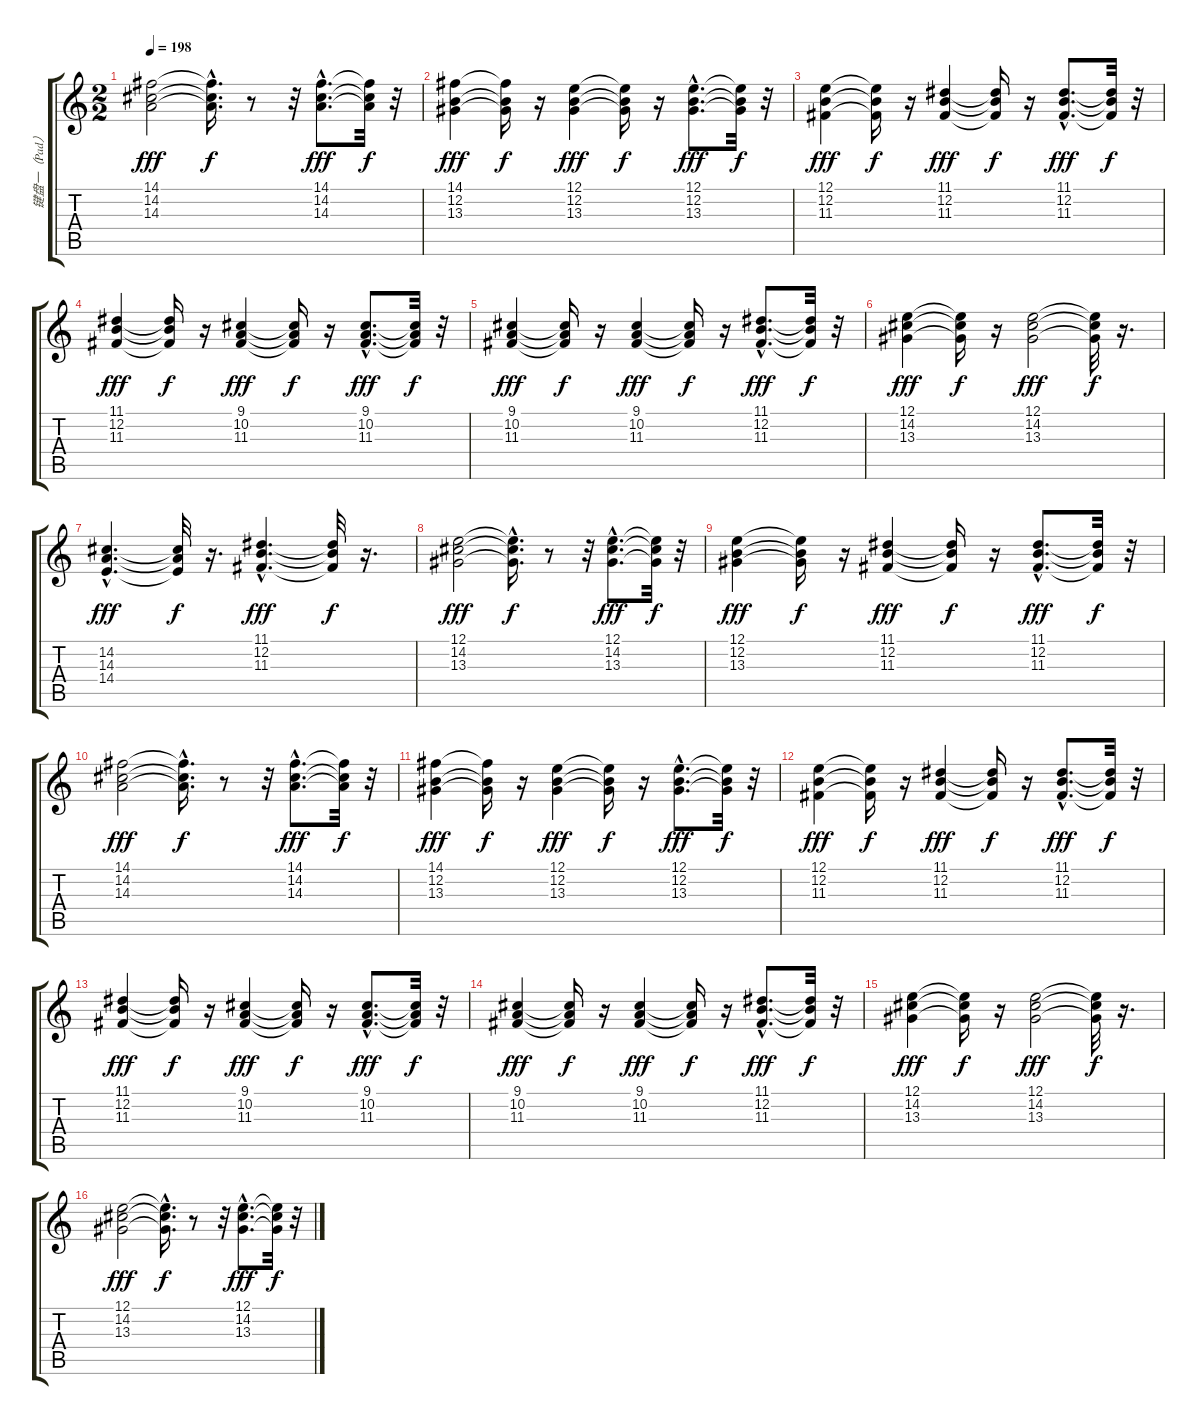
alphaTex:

\track ("键盘一（Pad）" "键盘一（Pad）") {instrument pad1newage}
\staff {score tabs}
\tuning (E4 B3 G3 D3 A2 E2) {hide}
\ts (2 2)
\tempo 198
\clef g2
\ks c
(14.1 14.2 14.3).2{dy fff} (14.1{hac t} 14.2{hac t} 14.3{hac t}).16{d dy f} r.8 r.32 (14.1{hac} 14.2{hac} 14.3{hac}).8{d dy fff} (14.1{t} 14.2{t} 14.3{t}).32{dy f} r.32 |
(14.1 12.2 13.3).4{dy fff} (14.1{t} 12.2{t} 13.3{t}).16{dy f} r.16 (12.1 12.2 13.3).4{dy fff} (12.1{t} 12.2{t} 13.3{t}).16{dy f} r.16 (12.1{hac} 12.2{hac} 13.3{hac}).8{d dy fff} (12.1{t} 12.2{t} 13.3{t}).32{dy f} r.32 |
(12.1 12.2 11.3).4{dy fff} (12.1{t} 12.2{t} 11.3{t}).16{dy f} r.16 (11.1 12.2 11.3).4{dy fff} (11.1{t} 12.2{t} 11.3{t}).16{dy f} r.16 (11.1{hac} 12.2{hac} 11.3{hac}).8{d dy fff} (11.1{t} 12.2{t} 11.3{t}).32{dy f} r.32 |
(11.1 12.2 11.3).4{dy fff} (11.1{t} 12.2{t} 11.3{t}).16{dy f} r.16 (9.1 10.2 11.3).4{dy fff} (9.1{t} 10.2{t} 11.3{t}).16{dy f} r.16 (9.1{hac} 10.2{hac} 11.3{hac}).8{d dy fff} (9.1{t} 10.2{t} 11.3{t}).32{dy f} r.32 |
(9.1 10.2 11.3).4{dy fff} (9.1{t} 10.2{t} 11.3{t}).16{dy f} r.16 (9.1 10.2 11.3).4{dy fff} (9.1{t} 10.2{t} 11.3{t}).16{dy f} r.16 (11.1{hac} 12.2{hac} 11.3{hac}).8{d dy fff} (11.1{t} 12.2{t} 11.3{t}).32{dy f} r.32 |
(12.1 14.2 13.3).4{dy fff} (12.1{t} 14.2{t} 13.3{t}).16{dy f} r.16 (12.1 14.2 13.3).2{dy fff} (12.1{t} 14.2{t} 13.3{t}).32{dy f} r.16{d} |
(14.2{hac} 14.3{hac} 14.4{hac}).4{d dy fff} (14.2{t} 14.3{t} 14.4{t}).32{dy f} r.16{d} (11.1{hac} 12.2{hac} 11.3{hac}).4{d dy fff} (11.1{t} 12.2{t} 11.3{t}).32{dy f} r.16{d} |
(12.1 14.2 13.3).2{dy fff} (12.1{hac t} 14.2{hac t} 13.3{hac t}).16{d dy f} r.8 r.32 (12.1{hac} 14.2{hac} 13.3{hac}).8{d dy fff} (12.1{t} 14.2{t} 13.3{t}).32{dy f} r.32 |
(12.1 12.2 13.3).4{dy fff} (12.1{t} 12.2{t} 13.3{t}).16{dy f} r.16 (11.1 12.2 11.3).4{dy fff} (11.1{t} 12.2{t} 11.3{t}).16{dy f} r.16 (11.1{hac} 12.2{hac} 11.3{hac}).8{d dy fff} (11.1{t} 12.2{t} 11.3{t}).32{dy f} r.32 |
(14.1 14.2 14.3).2{dy fff} (14.1{hac t} 14.2{hac t} 14.3{hac t}).16{d dy f} r.8 r.32 (14.1{hac} 14.2{hac} 14.3{hac}).8{d dy fff} (14.1{t} 14.2{t} 14.3{t}).32{dy f} r.32 |
(14.1 12.2 13.3).4{dy fff} (14.1{t} 12.2{t} 13.3{t}).16{dy f} r.16 (12.1 12.2 13.3).4{dy fff} (12.1{t} 12.2{t} 13.3{t}).16{dy f} r.16 (12.1{hac} 12.2{hac} 13.3{hac}).8{d dy fff} (12.1{t} 12.2{t} 13.3{t}).32{dy f} r.32 |
(12.1 12.2 11.3).4{dy fff} (12.1{t} 12.2{t} 11.3{t}).16{dy f} r.16 (11.1 12.2 11.3).4{dy fff} (11.1{t} 12.2{t} 11.3{t}).16{dy f} r.16 (11.1{hac} 12.2{hac} 11.3{hac}).8{d dy fff} (11.1{t} 12.2{t} 11.3{t}).32{dy f} r.32 |
(11.1 12.2 11.3).4{dy fff} (11.1{t} 12.2{t} 11.3{t}).16{dy f} r.16 (9.1 10.2 11.3).4{dy fff} (9.1{t} 10.2{t} 11.3{t}).16{dy f} r.16 (9.1{hac} 10.2{hac} 11.3{hac}).8{d dy fff} (9.1{t} 10.2{t} 11.3{t}).32{dy f} r.32 |
(9.1 10.2 11.3).4{dy fff} (9.1{t} 10.2{t} 11.3{t}).16{dy f} r.16 (9.1 10.2 11.3).4{dy fff} (9.1{t} 10.2{t} 11.3{t}).16{dy f} r.16 (11.1{hac} 12.2{hac} 11.3{hac}).8{d dy fff} (11.1{t} 12.2{t} 11.3{t}).32{dy f} r.32 |
(12.1 14.2 13.3).4{dy fff} (12.1{t} 14.2{t} 13.3{t}).16{dy f} r.16 (12.1 14.2 13.3).2{dy fff} (12.1{t} 14.2{t} 13.3{t}).32{dy f} r.16{d} |
(12.1 14.2 13.3).2{dy fff} (12.1{hac t} 14.2{hac t} 13.3{hac t}).16{d dy f} r.8 r.32 (12.1{hac} 14.2{hac} 13.3{hac}).8{d dy fff} (12.1{t} 14.2{t} 13.3{t}).32{dy f} r.32
